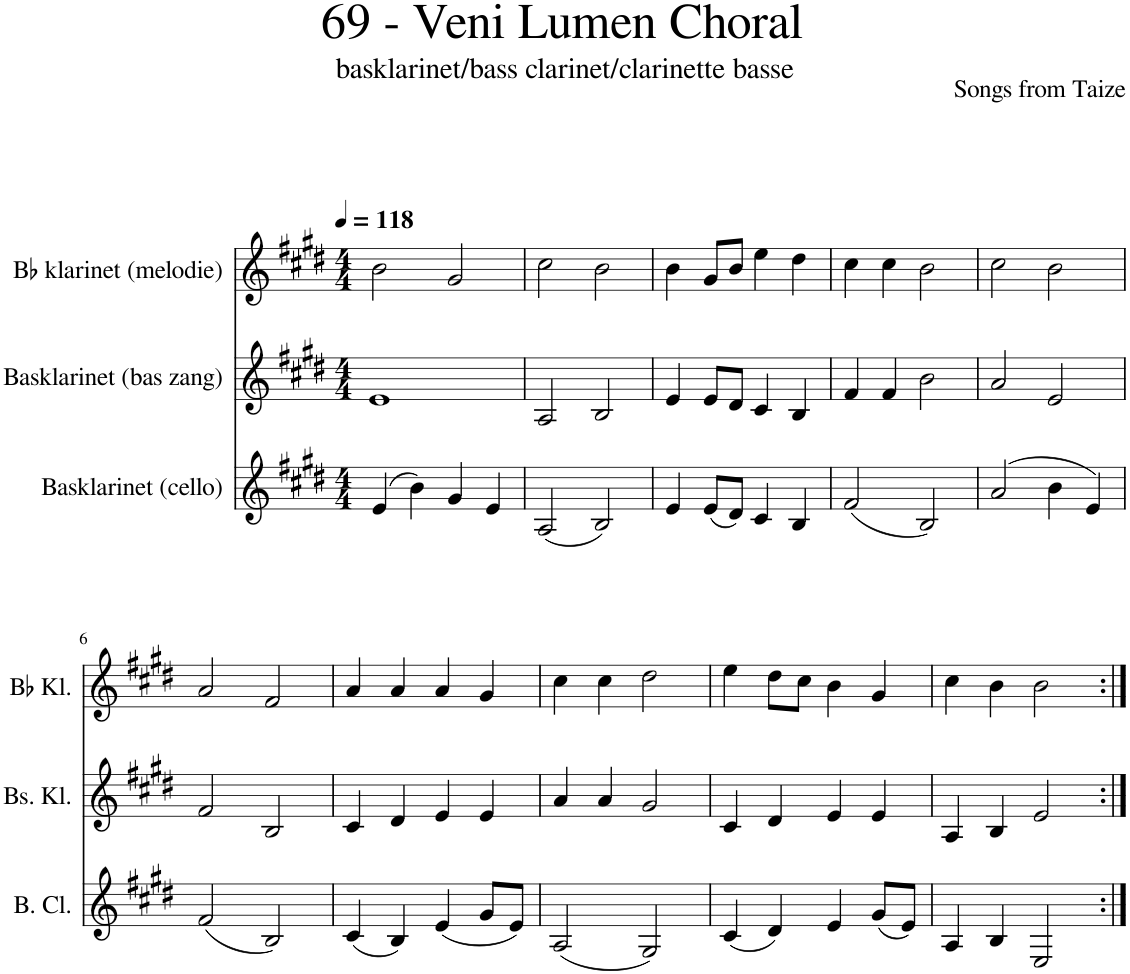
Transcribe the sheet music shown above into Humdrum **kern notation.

**kern	**kern	**kern
*part3	*part2	*part1
*staff3	*staff2	*staff1
*I"Basklarinet (cello)	*I"Basklarinet (bas zang)	*I"Bb klarinet (melodie)
*I'B. Cl.	*I'Bs. Kl.	*I'Bb Kl.
*clefG2	*clefG2	*clefG2
*Trd8c14	*Trd8c14	*Trd1c2
*k[f#c#g#d#]	*k[f#c#g#d#]	*k[f#c#g#d#]
*M4/4	*M4/4	*M4/4
*MM118	*MM118	*MM118
=1	=1	=1
(4e/	1e	2b\
4b\)	.	.
4g#/	.	2g#/
4e/	.	.
=2	=2	=2
(2A/	2A/	2cc#\
2B/)	2B/	2b\
=3	=3	=3
4e/	4e/	4b\
(8e/L	8e/L	8g#/L
8d#/J)	8d#/J	8b/J
4c#/	4c#/	4ee\
4B/	4B/	4dd#\
=4	=4	=4
(2f#/	4f#/	4cc#\
.	4f#/	4cc#\
2B/)	2b\	2b\
=5	=5	=5
(2a/	2a/	2cc#\
4b\	2e/	2b\
4e/)	.	.
!!LO:LB:g=z
=6	=6	=6
(2f#/	2f#/	2a/
2B/)	2B/	2f#/
=7	=7	=7
(4c#/	4c#/	4a/
4B/)	4d#/	4a/
(4e/	4e/	4a/
8g#/L	4e/	4g#/
8e/J)	.	.
=8	=8	=8
(2A/	4a/	4cc#\
.	4a/	4cc#\
2G#/)	2g#/	2dd#\
=9	=9	=9
(4c#/	4c#/	4ee\
4d#/)	4d#/	8dd#\L
.	.	8cc#\J
4e/	4e/	4b\
(8g#/L	4e/	4g#/
8e/J)	.	.
=10	=10	=10
4A/	4A/	4cc#\
4B/	4B/	4b\
2E/	2e/	2b\
=:|!	=:|!	=:|!
*-	*-	*-
